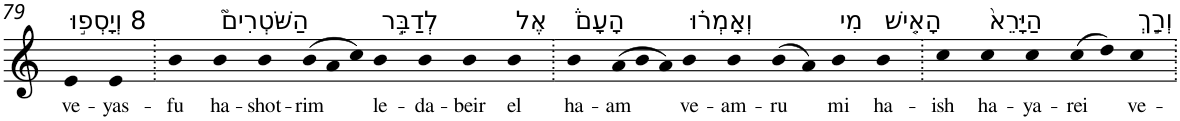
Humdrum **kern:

**kern	**text
*part1	*part1
*staff1	*staff1
*I"Piano	*
*I'Pno	*
!!LO:PB:g=z
*clefG2	*
*k[]	*
=79	=79
!LO:TX:a:t=8 וְיָסְפ֣וּ	!
!	!LO:LY:b
4e	ve-
!	!LO:LY:b
4e	-yas-
=80.	=80.
!	!LO:LY:b
4b	-fu
!LO:TX:a:t=הַשֹּׁטְרִים֮	!
!	!LO:LY:b
4b	ha-
!	!LO:LY:b
4b	-shot-
!	!LO:LY:b
(12b	-rim
12a	.
12cc)	.
!LO:TX:a:t=לְדַבֵּ֣ר	!
!	!LO:LY:b
4b	le-
!	!LO:LY:b
4b	-da-
!	!LO:LY:b
4b	-beir
!LO:TX:a:t=אֶל	!
!	!LO:LY:b
4b	el
=81.	=81.
!LO:TX:a:t=הָעָם֒	!
!	!LO:LY:b
4b	ha-
!	!LO:LY:b
(12a	-am
12b	.
12a)	.
!LO:TX:a:t=וְאָמְר֗וּ	!
!	!LO:LY:b
4b	ve-
!	!LO:LY:b
4b	-am-
!	!LO:LY:b
(8b	-ru
8a)	.
!LO:TX:a:t=מִי	!
!	!LO:LY:b
4b	mi
!LO:TX:a:t=הָאִ֤ישׁ	!
!	!LO:LY:b
4b	ha-
=82.	=82.
!	!LO:LY:b
4cc	-ish
!LO:TX:a:t=הַיָּרֵא֙	!
!	!LO:LY:b
4cc	ha-
!	!LO:LY:b
4cc	-ya-
!	!LO:LY:b
(8cc	-rei
8dd)	.
!LO:TX:a:t=וְרַ֣ךְ	!
!	!LO:LY:b
4cc	ve-
=.	=.
*-	*-
